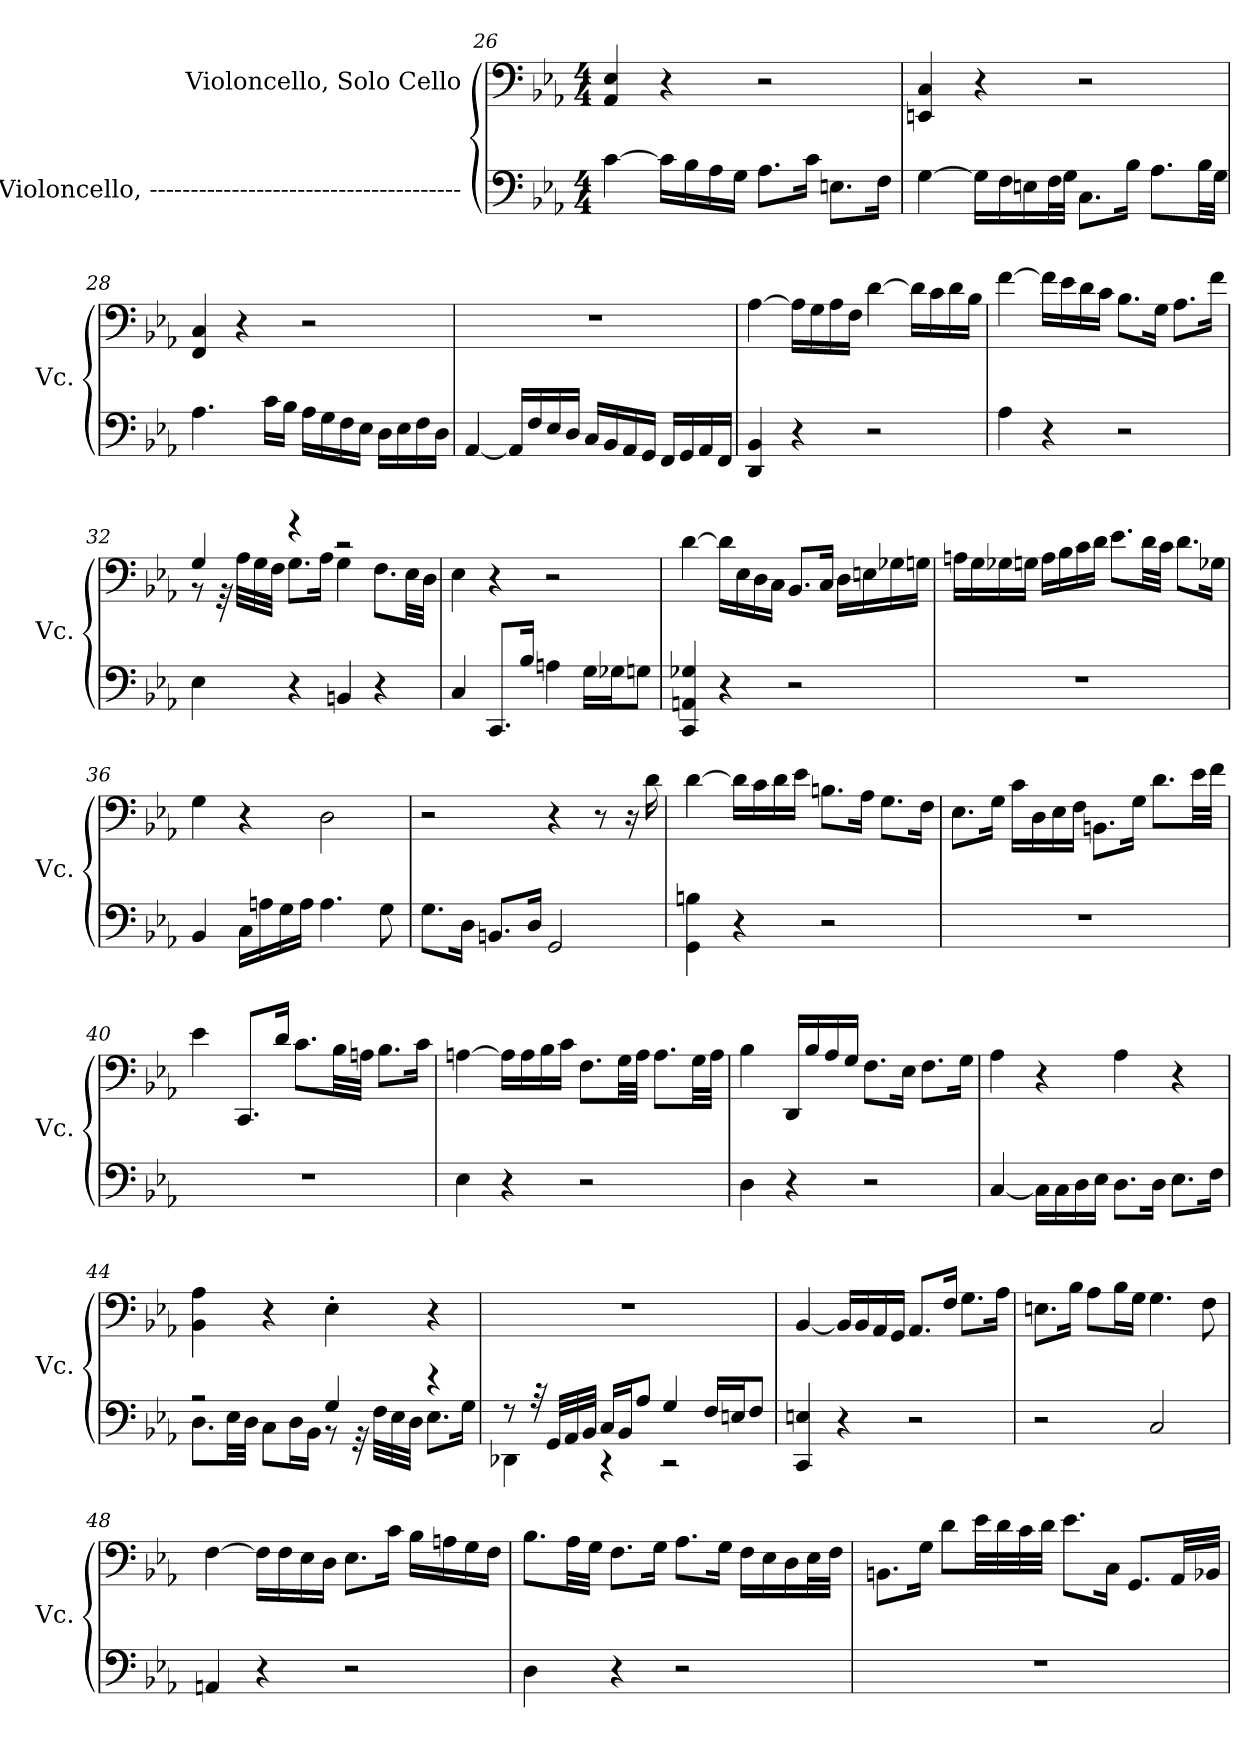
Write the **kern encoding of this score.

**kern	**kern
*part2	*part1
*staff2	*staff1
*I"Violoncello, --------------------------------------	*I"Violoncello, Solo Cello
*I'Vc.	*I'Vc.
*clefF4	*clefF4
*k[b-e-a-]	*k[b-e-a-]
*M4/4	*M4/4
=26	=26
[4c\	4AA-/ 4E-/
16c\LL]	4r
16B-\	.
16A-\	.
16G\JJ	.
8.A-\L	2r
16c\Jk	.
8.En\L	.
16F\Jk	.
=27	=27
[4G\	4EEn/ 4C/
16G\LL]	4r
16F\	.
16En\	.
32F\L	.
32G\JJJ	.
8.C\L	2r
16B-\Jk	.
8.A-\L	.
32B-\LL	.
32G\JJJ	.
!!LO:LB:g=z
=28	=28
4.A-\	4FF/ 4C/
.	4r
16c\LL	.
16B-\JJ	.
16A-\LL	2r
16G\	.
16F\	.
16E-\JJ	.
16D\LL	.
16E-\	.
16F\	.
16D\JJ	.
=29	=29
[4AA-/	1r
16AA-/LL]	.
16F/	.
16E-/	.
16D/JJ	.
16C/LL	.
16BB-/	.
16AA-/	.
16GG/JJ	.
16FF/LL	.
16GG/	.
16AA-/	.
16FF/JJ	.
=30	=30
4DD/ 4BB-/	[4A-\
4r	16A-\LL]
.	16G\
.	16A-\
.	16F\JJ
2r	[4d\
.	16d\LL]
.	16c\
.	16d\
.	16B-\JJ
!!LO:LB:g=z
=31	=31
4A-\	[4f\
4r	16f\LL]
.	16e-\
.	16d\
.	16c\JJ
2r	8.B-\L
.	16G\Jk
.	8.A-\L
.	16f\Jk
=32	=32
*	*^
4E-\	4G/	8r
.	.	32r
.	.	32A-\LLL
.	.	32G\
.	.	32F\JJJ
4r	4r	8.G\L
.	.	16A-\Jk
4BBn/	2r	4G\
4r	.	8.F\L
.	.	32E-\LL
.	.	32D\JJJ
*	*v	*v
=33	=33
4C/	4E-\
8.CC/L	4r
16B-/Jk	.
4An\	2r
16G\LL	.
16G-X\J	.
8Gn\J	.
!!LO:LB:g=z
=34	=34
4CC/ 4AAn/ 4G-X/	[4d\
4r	16d\LL]
.	16E-\
.	16D\
.	16C\JJ
2r	8.BB-/L
.	16C/Jk
.	16D\LL
.	16En\
.	16G-X\
.	16Gn\JJ
=35	=35
1r	16An\LL
.	16G\
.	16G-X\
.	16Gn\JJ
.	16A\LL
.	16B-\
.	16c\
.	16d\JJ
.	8.e-\L
.	32d\LL
.	32c\JJJ
.	8.d\L
.	16G-X\Jk
=36	=36
4BB-/	4G\
16C\LL	4r
16An\	.
16G\	.
16A\JJ	.
4.A\	2D\
8G\	.
!!LO:PB:g=z
=37	=37
8.G\L	2r
16D\Jk	.
8.BBn/L	.
16D/Jk	.
2GG/	4r
.	8r
.	16r
.	16d\
=38	=38
4GG\ 4Bn\	[4d\
4r	16d\LL]
.	16c\
.	16d\
.	16e-\JJ
2r	8.Bn\L
.	16A-\Jk
.	8.G\L
.	16F\Jk
=39	=39
1r	8.E-\L
.	16G\Jk
.	16c\LL
.	16D\
.	16E-\
.	16F\JJ
.	8.BBn\L
.	16G\Jk
.	8.d\L
.	32e-\LL
.	32f\JJJ
!!LO:LB:g=z
=40	=40
1r	4e-\
.	8.CC/L
.	16d/Jk
.	8.c\L
.	32B-\LL
.	32An\JJJ
.	8.B-\L
.	16c\Jk
=41	=41
4E-\	[4An\
4r	16A\LL]
.	16A\
.	16B-\
.	16c\JJ
2r	8.F\L
.	32G\LL
.	32A\JJJ
.	8.A\L
.	32G\LL
.	32A\JJJ
=42	=42
4D\	4B-\
4r	16DD/LL
.	16B-/
.	16A-/
.	16G/JJ
2r	8.F\L
.	16E-\Jk
.	8.F\L
.	16G\Jk
!!LO:LB:g=z
=43	=43
[4C/	4A-\
16C\LL]	4r
16C\	.
16D\	.
16E-\JJ	.
8.D\L	4A-\
16D\Jk	.
8.E-\L	4r
16F\Jk	.
=44	=44
*^	*
2r	8.D\L	4BB-\ 4A-\
.	32E-\LL	.
.	32D\JJJ	.
.	8C\L	4r
.	16D\L	.
.	16BB-\JJ	.
4G/	8r	4E-'\
.	32r	.
.	32F\LLL	.
.	32E-\	.
.	32D\JJJ	.
4r	8.E-\L	4r
.	16G\Jk	.
=45	=45	=45
8r	4DD-X\	1r
32r	.	.
32GG/LLL	.	.
32AA-/	.	.
32BB-/JJJ	.	.
16C/LL	4r	.
16BB-/J	.	.
8A-/J	.	.
4G/	2r	.
16F/LL	.	.
16En/J	.	.
8F/J	.	.
*v	*v	*
!!LO:LB:g=z
=46	=46
4CC/ 4En/	[4BB-/
4r	16BB-/LL]
.	16BB-/
.	16AA-/
.	16GG/JJ
2r	8.AA-/L
.	16F/Jk
.	8.G\L
.	16A-\Jk
=47	=47
2r	8.En\L
.	16B-\Jk
.	8A-\L
.	16B-\L
.	16G\JJ
2C/	4.G\
.	8F\
=48	=48
4AAn/	[4F\
4r	16F\LL]
.	16F\
.	16E-\
.	16D\JJ
2r	8.E-\L
.	16c\Jk
.	16B-\LL
.	16An\
.	16G\
.	16F\JJ
!!LO:LB:g=z
=49	=49
4D\	8.B-\L
.	32A-\LL
.	32G\JJJ
4r	8.F\L
.	16G\Jk
2r	8.A-\L
.	16G\Jk
.	16F\LL
.	16E-\
.	16D\
.	32E-\L
.	32F\JJJ
=50	=50
1r	8.BBn\L
.	16G\Jk
.	8d\L
.	32e-\LL
.	32d\
.	32c\
.	32d\JJJ
.	8.e-\L
.	16C\Jk
.	8.GG/L
.	32AA-/LL
.	32BB-X/JJJ
=	=
*-	*-
